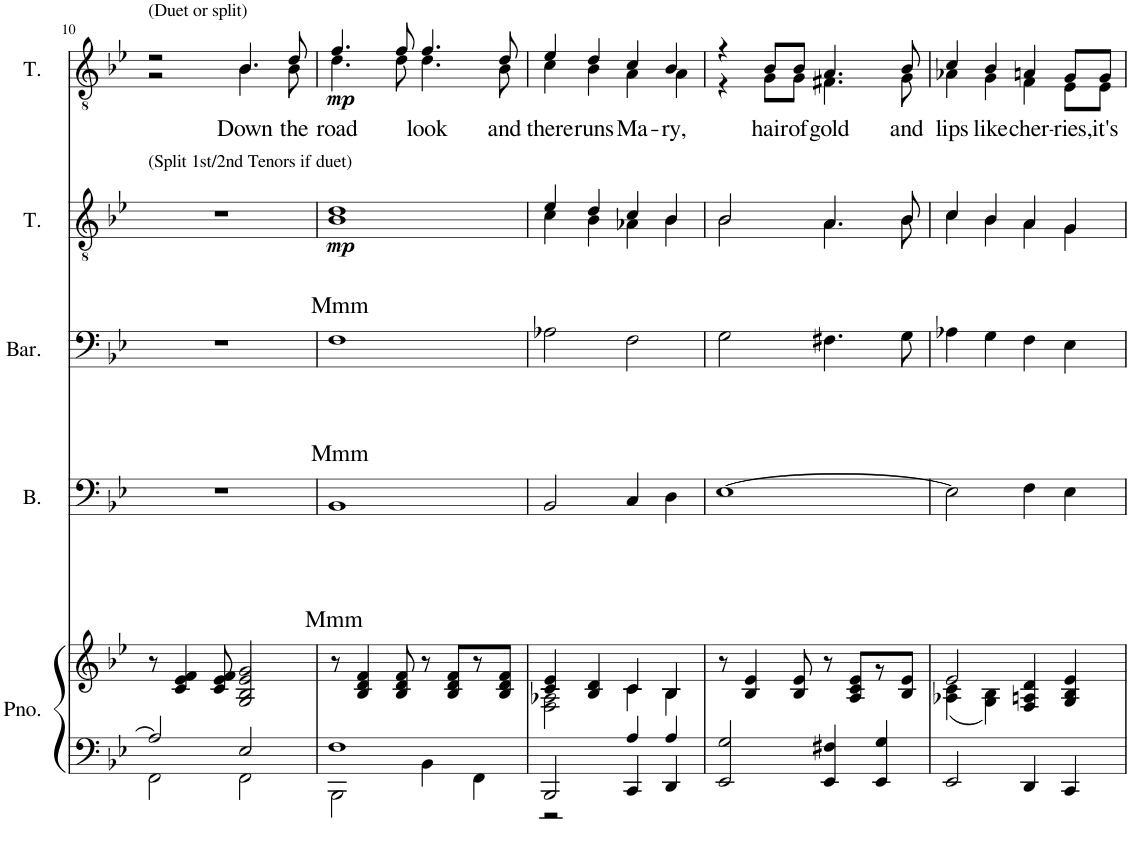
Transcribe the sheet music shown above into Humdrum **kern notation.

**kern	**kern	**kern	**text	**text	**text	**text	**kern	**text	**text	**text	**kern	**text	**text	**dynam	**kern	**text	**dynam
*part5	*part5	*part4	*part4	*part4	*part4	*part4	*part3	*part3	*part3	*part3	*part2	*part2	*part2	*part2	*part1	*part1	*part1
*staff6	*staff5	*staff4	*staff4	*staff4	*staff4	*staff4	*staff3	*staff3	*staff3	*staff3	*staff2	*staff2	*staff2	*staff2	*staff1	*staff1	*staff1
*I"Piano	*	*I"Bass	*	*	*	*	*I"Baritone	*	*	*	*I"Tenor	*	*	*	*I"Tenor	*	*
*I'Pno.	*	*I'B.	*	*	*	*	*I'Bar.	*	*	*	*I'T.	*	*	*	*I'T.	*	*
!!LO:PB:g=z
*clefF4	*clefG2	*clefF4	*	*	*	*	*clefF4	*	*	*	*clefGv2	*	*	*	*clefGv2	*	*
*k[b-e-]	*k[b-e-]	*k[b-e-]	*	*	*	*	*k[b-e-]	*	*	*	*k[b-e-]	*	*	*	*k[b-e-]	*	*
*M4/4	*M4/4	*M4/4	*	*	*	*	*M4/4	*	*	*	*M4/4	*	*	*	*M4/4	*	*
=10	=10	=10	=10	=10	=10	=10	=10	=10	=10	=10	=10	=10	=10	=10	=10	=10	=10
*^	*	*	*	*	*	*	*	*	*	*	*	*	*	*	*^	*	*
!	!	!	!	!	!	!	!	!	!	!	!	!	!	!	!	!LO:TX:a:t=(Duet or split)	!	!	!
!	!	!	!	!	!	!	!	!	!	!	!	!LO:TX:a:t=(Split 1st/2nd Tenors if duet)	!	!	!	!	!	!	!
2A/]	2FF\	8r	1r	.	.	.	.	1r	.	.	.	1r	.	.	.	2r	2r	.	.
.	.	4c/ 4e-/ 4f/	.	.	.	.	.	.	.	.	.	.	.	.	.	.	.	.	.
.	.	8c/ 8e-/ 8f/	.	.	.	.	.	.	.	.	.	.	.	.	.	.	.	.	.
!	!	!	!	!	!	!	!	!	!	!	!	!	!	!	!	!	!	!LO:LY:b	!
2E-/	2FF\	2G/ 2B-/ 2e-/ 2g/	.	.	.	.	.	.	.	.	.	.	.	.	.	4.B-/	4.B-\	Down	.
!	!	!	!	!	!	!	!	!	!	!	!	!	!	!	!	!	!	!LO:LY:b	!
.	.	.	.	.	.	.	.	.	.	.	.	.	.	.	.	8d/	8B-\	the	.
=11	=11	=11	=11	=11	=11	=11	=11	=11	=11	=11	=11	=11	=11	=11	=11	=11	=11	=11	=11
!	!	!	!	!	!	!	!LO:LY:b	!	!	!	!LO:LY:b	!	!	!LO:LY:b	!LO:DY:b	!	!	!LO:LY:b	!LO:DY:b
1F	2BBB-\	8r	1BB-	.	.	.	Mmm	1F	.	.	Mmm	1B- 1d	.	Mmm	mp	4.f/	4.d\	road	mp
.	.	4B-/ 4d/ 4f/	.	.	.	.	.	.	.	.	.	.	.	.	.	.	.	.	.
.	.	8B-/ 8d/ 8f/	.	.	.	.	.	.	.	.	.	.	.	.	.	8f/	8d\	.	.
!	!	!	!	!	!	!	!	!	!	!	!	!	!	!	!	!	!	!LO:LY:b	!
.	4BB-\	8r	.	.	.	.	.	.	.	.	.	.	.	.	.	4.f/	4.d\	look	.
.	.	8B-/ 8d/ 8f/L	.	.	.	.	.	.	.	.	.	.	.	.	.	.	.	.	.
.	4FF\	8r	.	.	.	.	.	.	.	.	.	.	.	.	.	.	.	.	.
!	!	!	!	!	!	!	!	!	!	!	!	!	!	!	!	!	!	!LO:LY:b	!
.	.	8B-/ 8d/ 8f/J	.	.	.	.	.	.	.	.	.	.	.	.	.	8d/	8B-\	and	.
=12	=12	=12	=12	=12	=12	=12	=12	=12	=12	=12	=12	=12	=12	=12	=12	=12	=12	=12	=12
*	*	*^	*	*	*	*	*	*	*	*	*	*^	*	*	*	*	*	*	*
!	!	!	!	!	!	!	!	!	!	!	!	!	!	!	!	!	!	!	!	!LO:LY:b	!
2BBB-/	2r	2F\ 2A-X\	4c/ 4e-/	2BB-/	.	.	.	.	2A-X\	.	.	.	4e-/	4c\	.	.	.	4e-/	4c\	there	.
!	!	!	!	!	!	!	!	!	!	!	!	!	!	!	!	!	!	!	!	!LO:LY:b	!
.	.	.	4B-/ 4d/	.	.	.	.	.	.	.	.	.	4d/	4B-\	.	.	.	4d/	4B-\	runs	.
!	!	!	!	!	!	!	!	!	!	!	!	!	!	!	!	!	!	!	!	!LO:LY:b	!
4CC/	4A/	4c/	4c\	4C/	.	.	.	.	2F\	.	.	.	4c/	4A-X\	.	.	.	4c/	4A\	Ma-	.
!	!	!	!	!	!	!	!	!	!	!	!	!	!	!	!	!	!	!	!	!LO:LY:b	!
4DD/	4A/	4B-/	4B-\	4D\	.	.	.	.	.	.	.	.	4B-/	4B-\	.	.	.	4B-/	4A\	-ry,	.
*v	*v	*	*	*	*	*	*	*	*	*	*	*	*	*	*	*	*	*	*	*	*
*	*v	*v	*	*	*	*	*	*	*	*	*	*	*	*	*	*	*	*	*	*
=13	=13	=13	=13	=13	=13	=13	=13	=13	=13	=13	=13	=13	=13	=13	=13	=13	=13	=13	=13
2EE-/ 2G/	8r	[1E-	.	.	.	.	2G\	.	.	.	2B-/	2B-\	.	.	.	4r	4r	.	.
.	4B-/ 4e-/	.	.	.	.	.	.	.	.	.	.	.	.	.	.	.	.	.	.
!	!	!	!	!	!	!	!	!	!	!	!	!	!	!	!	!	!	!LO:LY:b	!
.	.	.	.	.	.	.	.	.	.	.	.	.	.	.	.	8B-/L	8G\L	hair	.
!	!	!	!	!	!	!	!	!	!	!	!	!	!	!	!	!	!	!LO:LY:b	!
.	8B-/ 8e-/	.	.	.	.	.	.	.	.	.	.	.	.	.	.	8B-/J	8G\J	of	.
!	!	!	!	!	!	!	!	!	!	!	!	!	!	!	!	!	!	!LO:LY:b	!
4EE-/ 4F#X/	8r	.	.	.	.	.	4.F#X\	.	.	.	4.A/	4.A\	.	.	.	4.A/	4.F#X\	gold	.
.	8A/ 8c/ 8e-/L	.	.	.	.	.	.	.	.	.	.	.	.	.	.	.	.	.	.
4EE-/ 4G/	8r	.	.	.	.	.	.	.	.	.	.	.	.	.	.	.	.	.	.
!	!	!	!	!	!	!	!	!	!	!	!	!	!	!	!	!	!	!LO:LY:b	!
.	8B-/ 8e-/J	.	.	.	.	.	8G\	.	.	.	8B-/	8B-\	.	.	.	8B-/	8G\	and	.
=14	=14	=14	=14	=14	=14	=14	=14	=14	=14	=14	=14	=14	=14	=14	=14	=14	=14	=14	=14
*	*^	*	*	*	*	*	*	*	*	*	*	*	*	*	*	*	*	*	*
!	!	!	!	!	!	!	!	!	!	!	!	!	!	!	!	!	!	!	!LO:LY:b	!
2EE-/	2e-/	(4A-X\ 4c\	2E-\]	.	.	.	.	4A-X\	.	.	.	4c/	4c\	.	.	.	4c/	4A-X\	lips	.
!	!	!	!	!	!	!	!	!	!	!	!	!	!	!	!	!	!	!	!LO:LY:b	!
.	.	4G\ 4B-\)	.	.	.	.	.	4G\	.	.	.	4B-/	4B-\	.	.	.	4B-/	4G\	like	.
!	!	!	!	!	!	!	!	!	!	!	!	!	!	!	!	!	!	!	!LO:LY:b	!
4DD/	4F/ 4An/ 4d/	2ryy	4F\	.	.	.	.	4F\	.	.	.	4A/	4A\	.	.	.	4An/	4F\	cher-	.
!	!	!	!	!	!	!	!	!	!	!	!	!	!	!	!	!	!	!	!LO:LY:b	!
4CC/	4G/ 4B-/ 4e-/	.	4E-\	.	.	.	.	4E-\	.	.	.	4G/	4G\	.	.	.	8G/L	8E-\L	-ries,	.
!	!	!	!	!	!	!	!	!	!	!	!	!	!	!	!	!	!	!	!LO:LY:b	!
.	.	.	.	.	.	.	.	.	.	.	.	.	.	.	.	.	8G/J	8E-\J	it's	.
*	*	*	*	*	*	*	*	*	*	*	*	*v	*v	*	*	*	*	*	*	*
*	*v	*v	*	*	*	*	*	*	*	*	*	*	*	*	*	*v	*v	*	*
=	=	=	=	=	=	=	=	=	=	=	=	=	=	=	=	=	=
*-	*-	*-	*-	*-	*-	*-	*-	*-	*-	*-	*-	*-	*-	*-	*-	*-	*-
